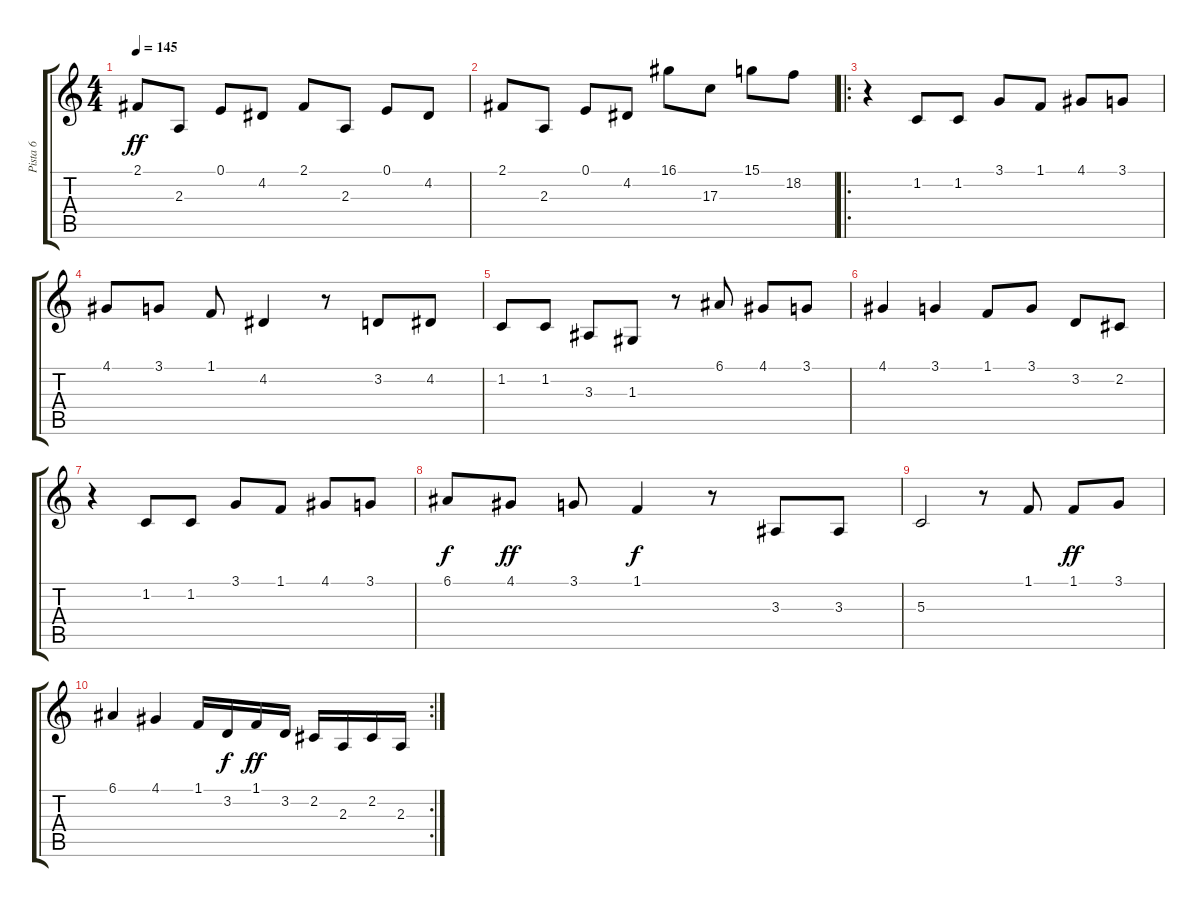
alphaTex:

\track ("Pista 6" "Pista 6") {instrument lead1square}
\staff {score tabs}
\tuning (E4 B3 G3 D3 A2 E2) {hide}
\ts (4 4)
\tempo 145
\clef g2
\ks c
2.1.8{dy ff} 2.3.8 0.1.8 4.2.8 2.1.8 2.3.8 0.1.8 4.2.8 |
2.1.8 2.3.8 0.1.8 4.2.8 16.1.8 17.3.8 15.1.8 18.2.8 |
\ro
r.4 1.2.8 1.2.8 3.1.8 1.1.8 4.1.8 3.1.8 |
4.1.8 3.1.8 1.1.8 4.2.4 r.8 3.2.8 4.2.8 |
1.2.8 1.2.8 3.3.8 1.3.8 r.8 6.1.8 4.1.8 3.1.8 |
4.1.4 3.1.4 1.1.8 3.1.8 3.2.8 2.2.8 |
r.4 1.2.8 1.2.8 3.1.8 1.1.8 4.1.8 3.1.8 |
6.1.8{dy f} 4.1.8{dy ff} 3.1.8 1.1.4{dy f} r.8 3.3.8 3.3.8 |
5.3.2 r.8 1.1.8 1.1.8{dy ff} 3.1.8 |
\rc 2
6.1.4 4.1.4 1.1.16 3.2.16{dy f} 1.1.16{dy ff} 3.2.16 2.2.16 2.3.16 2.2.16 2.3.16
